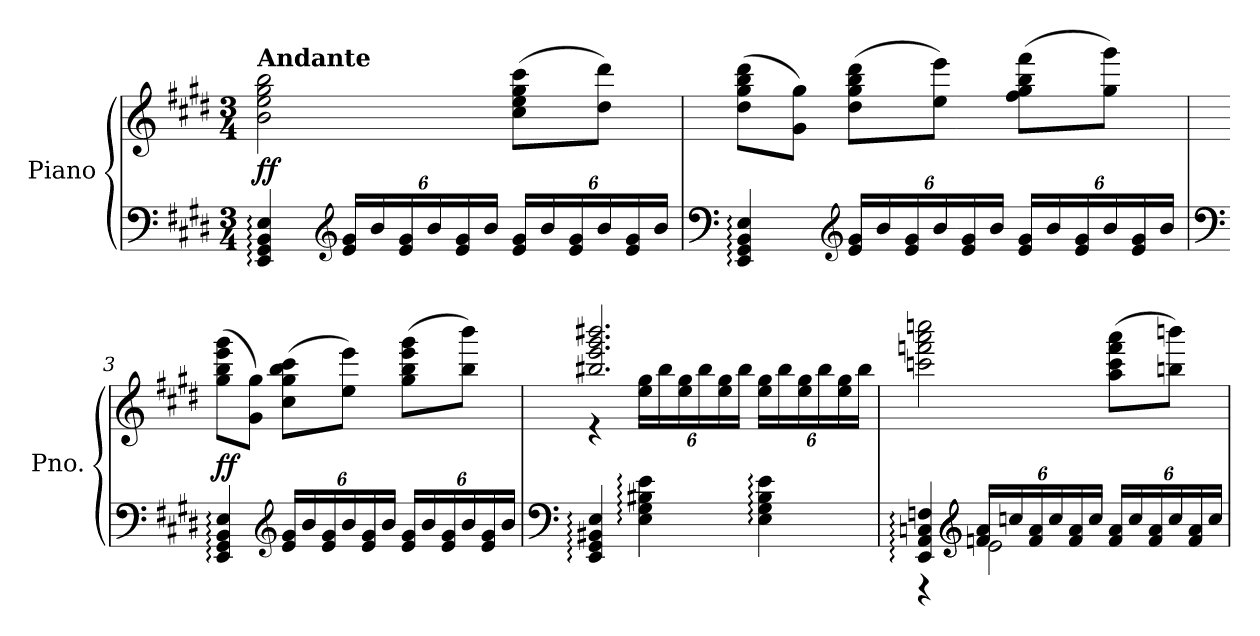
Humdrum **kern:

**kern	**kern	**dynam
*part1	*part1	*part1
*staff2	*staff1	*staff1/2
*I"Piano	*	*
*I'Pno.	*	*
*clefF4	*clefG2	*
*k[f#c#g#d#]	*k[f#c#g#d#]	*
*M3/4	*M3/4	*
=1	=1	=1
!	!LO:TX:a:B:t=Andante	!
!	!	!LO:DY:a=2
4EE/: 4GG#/: 4BB/: 4E/:	2b\ 2ee\ 2gg#\ 2bb\	ff
*clefG2	*	*
*Xbrackettup	*	*
24e/ 24g#/LL	.	.
24b/	.	.
24e/ 24g#/	.	.
24b/	.	.
24e/ 24g#/	.	.
24b/JJ	.	.
24e/ 24g#/LL	(>8cc#\ 8ee\ 8gg#\ 8ccc#\L	.
24b/	.	.
24e/ 24g#/	.	.
24b/	8dd#\ 8ddd#\J)	.
24e/ 24g#/	.	.
24b/JJ	.	.
=2	=2	=2
*clefF4	*	*
4EE/: 4GG#/: 4BB/: 4E/:	(>8dd#\ 8gg#\ 8bb\ 8ddd#\L	.
.	8g#\ 8gg#\J)	.
*clefG2	*	*
24e/ 24g#/LL	(>8dd#\ 8gg#\ 8bb\ 8ddd#\L	.
24b/	.	.
24e/ 24g#/	.	.
24b/	8ee\ 8eee\J)	.
24e/ 24g#/	.	.
24b/JJ	.	.
24e/ 24g#/LL	(>8ff#\ 8gg#\ 8bb\ 8fff#\L	.
24b/	.	.
24e/ 24g#/	.	.
24b/	8gg#\ 8ggg#\J)	.
24e/ 24g#/	.	.
24b/JJ	.	.
!!LO:LB:g=z
=3	=3	=3
*clefF4	*	*
!	!	!LO:DY:a=2
4EE/: 4GG#/: 4BB/: 4E/:	(>8gg#\ 8bb\ 8eee\ 8ggg#\L	ff
.	8g#\ 8gg#\J)	.
*clefG2	*	*
24e/ 24g#/LL	(>8cc#\ 8gg#\ 8bb\ 8ccc#\L	.
24b/	.	.
24e/ 24g#/	.	.
24b/	8ee\ 8eee\J)	.
24e/ 24g#/	.	.
24b/JJ	.	.
24e/ 24g#/LL	(>8gg#\ 8bb\ 8eee\ 8ggg#\L	.
24b/	.	.
24e/ 24g#/	.	.
24b/	8bb\ 8bbb\J)	.
24e/ 24g#/	.	.
24b/JJ	.	.
=4	=4	=4
*clefF4	*	*
*	*^	*
4EE/: 4GG#/: 4BB#X/: 4E/:	2.bb#X/ 2.eee/ 2.ggg#/ 2.bbb#X/	4r	.
*	*	*Xbrackettup	*
4E\: 4G#\: 4B#X\: 4e\:	.	24ee\ 24gg#\LL	.
.	.	24bb#\	.
.	.	24ee\ 24gg#\	.
.	.	24bb#\	.
.	.	24ee\ 24gg#\	.
.	.	24bb#\JJ	.
4E\: 4G#\: 4B#\: 4e\:	.	24ee\ 24gg#\LL	.
.	.	24bb#\	.
.	.	24ee\ 24gg#\	.
.	.	24bb#\	.
.	.	24ee\ 24gg#\	.
.	.	24bb#\JJ	.
*	*v	*v	*
!!LO:LB:g=z
=5	=5	=5
*^	*	*
4EE/: 4AA/: 4Cn/: 4Fn/:	4r	2cccn\ 2fffn\ 2aaa\ 2ccccn\	.
*clefG2	*	*	*
24fn/ 24a/LL	2e\	.	.
24ccn/	.	.	.
24f/ 24a/	.	.	.
24cc/	.	.	.
24f/ 24a/	.	.	.
24cc/JJ	.	.	.
24f/ 24a/LL	.	(>8aa\ 8ccc\ 8fff\ 8aaa\L	.
24cc/	.	.	.
24f/ 24a/	.	.	.
24cc/	.	8bbn\ 8bbbn\J)	.
24f/ 24a/	.	.	.
24cc/JJ	.	.	.
*v	*v	*	*
=	=	=
*-	*-	*-
